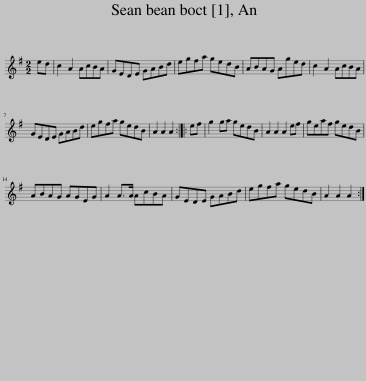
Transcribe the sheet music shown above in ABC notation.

X:1
L:1/8
M:2/2
I:linebreak $
K:G
V:1 treble
V:1
 ed | c2 A2 AcBA | GEDE GABd | egfa gedB | ABAG Aged | %5
 c2 A2 AcBA |$ GEDE GABd | egfa gedB | A2 A2 A2 :: ef | %10
 g2 ga gedB | A2 A2 A2 ef | geaf gedB |$ ABAG AGEG | A2 A>A AcBA | %15
 GEDE GABd | egfa gedB | A2 A2 A2 :| %18
